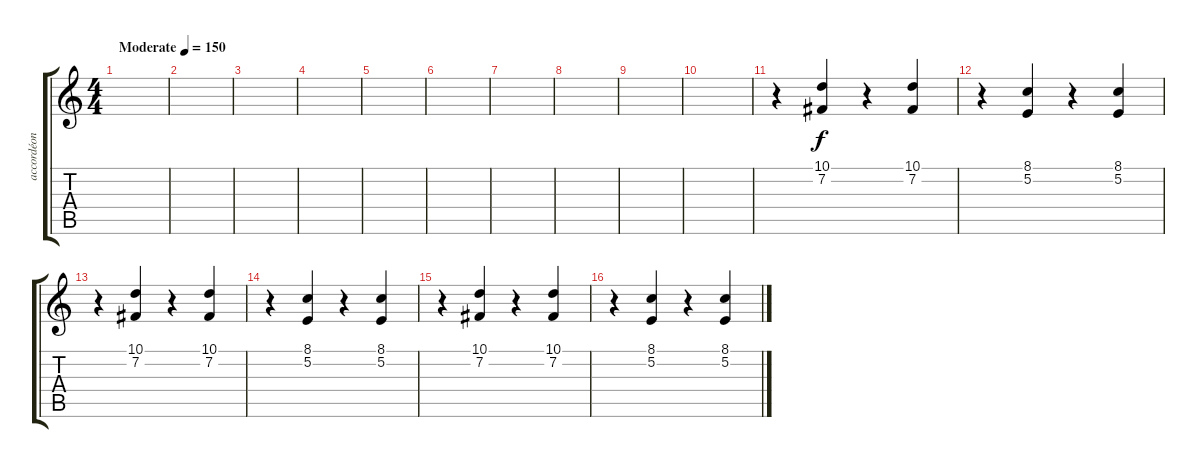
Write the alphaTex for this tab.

\track ("accordéon" "accordéon") {instrument accordion}
\staff {score tabs}
\tuning (E4 B3 G3 D3 A2 E2) {hide}
\ts (4 4)
\tempo (150 "Moderate")
\clef g2
\ks c
|
|
|
|
|
|
|
|
|
|
r.4 (10.1 7.2).4 r.4 (10.1 7.2).4 |
r.4 (8.1 5.2).4 r.4 (8.1 5.2).4 |
r.4 (10.1 7.2).4 r.4 (10.1 7.2).4 |
r.4 (8.1 5.2).4 r.4 (8.1 5.2).4 |
r.4 (10.1 7.2).4 r.4 (10.1 7.2).4 |
r.4 (8.1 5.2).4 r.4 (8.1 5.2).4
